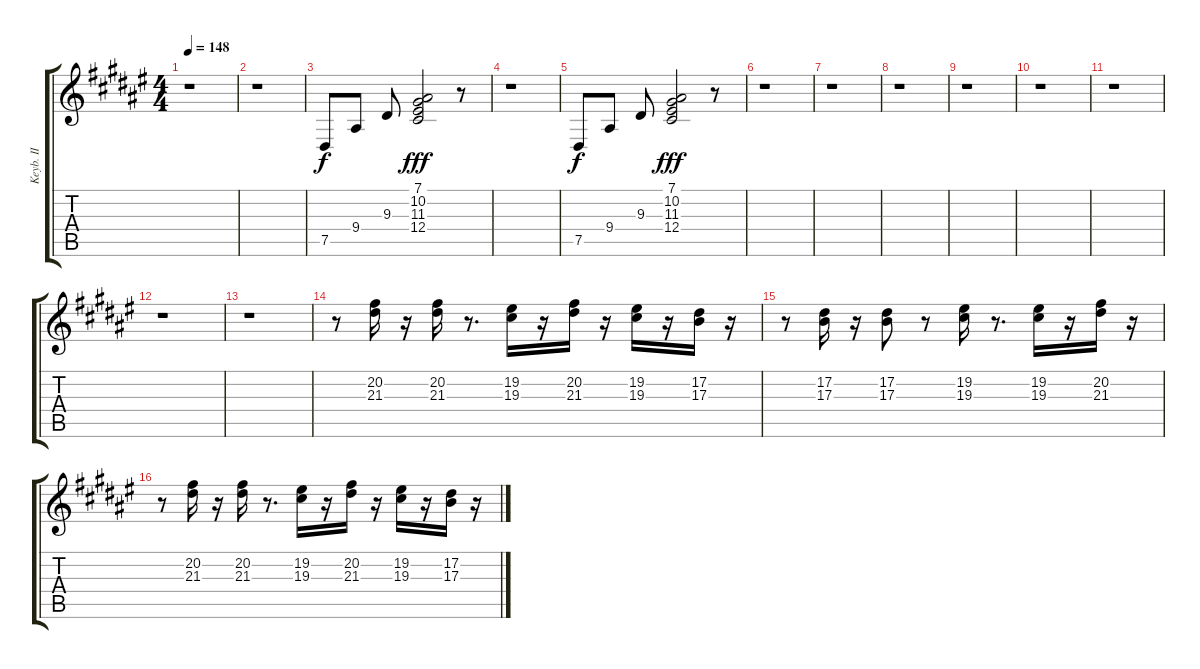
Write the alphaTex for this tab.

\track ("Keyb. II" "Keyb. II") {instrument brasssection}
\staff {score tabs}
\tuning (Eb4 Bb3 Gb3 Db3 Ab2 Eb2) {hide}
\ts (4 4)
\tempo 148
\clef g2
\ks d#minor
r.1{dy f instrument brasssection} |
r.1 |
7.5.8{volume 8 balance 4 instrument fx5brightness} 9.4.8 9.3.8 (7.1 10.2 11.3 12.4).2{dy fff} r.8 |
r.1 |
7.5.8{dy f volume 8 balance 4 instrument fx5brightness} 9.4.8 9.3.8 (7.1 10.2 11.3 12.4).2{dy fff} r.8 |
r.1 |
r.1 |
r.1 |
r.1 |
r.1 |
r.1 |
r.1 |
r.1 |
r.8{volume 12 balance 3 instrument brasssection} (20.2 21.3).16 r.16 (20.2 21.3).16 r.8{d} (19.2 19.3).16 r.16 (20.2 21.3).16 r.16 (19.2 19.3).16 r.16 (17.2 17.3).16 r.16 |
r.8 (17.2 17.3).16 r.16 (17.2 17.3).8 r.8 (19.2 19.3).16 r.8{d} (19.2 19.3).16 r.16 (20.2 21.3).16 r.16 |
r.8 (20.2 21.3).16 r.16 (20.2 21.3).16 r.8{d} (19.2 19.3).16 r.16 (20.2 21.3).16 r.16 (19.2 19.3).16 r.16 (17.2 17.3).16 r.16
